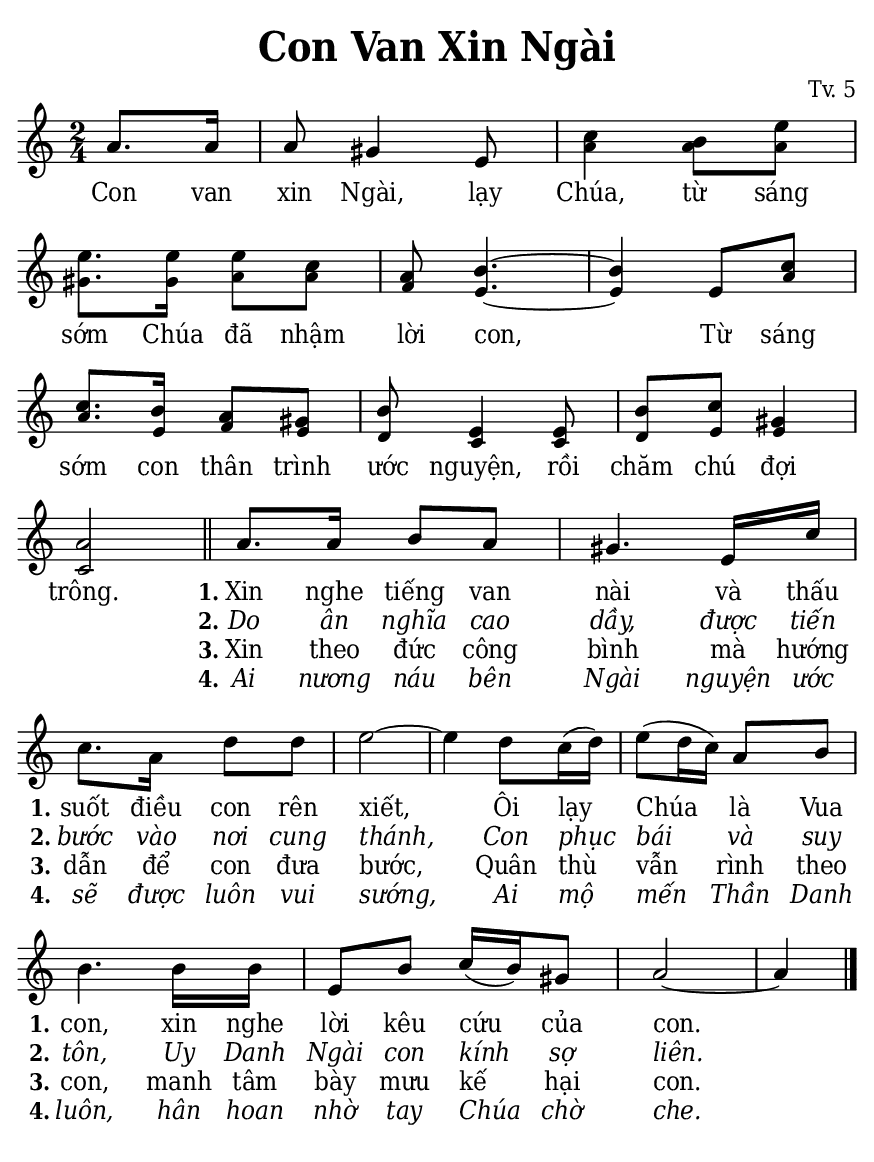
% Cài đặt chung\
\version "2.22.1"
\include "english.ly"

\header {
  title = \markup { \fontsize #1 "Con Van Xin Ngài" }
  composer = "Tv. 5"
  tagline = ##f
}

% Nhạc phiên khúc
nhacPhienKhucSop = \relative c'' {
  %<> \tweak extra-offset #'(-6.5 . -2.2) _\markup { \bold "ĐK:" }
  \partial 4 a8. a16 |
  a8 gs4 e8 |
  c'4 b8 e |
  e8. e16 e8 c |
  a b4. ~ |
  b4 e,8 c' |
  c8. b16 a8 gs |
  b e,4 e8 |
  b' c gs4 |
  a2 \bar "||"
  
  a8. a16 b8 a |
  gs4. e16 c' |
  c8. a16 d8 d |
  e2 ~ |
  e4 d8 c16 (d) |
  e8 (d16 c) a8 b |
  b4. b16 b |
  e,8 b' c16 (b) gs8 |
  a2 ~ |
  a4 \bar "|."
}

nhacPhienKhucAlto = \relative c'' {
  a8. a16 |
  a8 gs4 e8 |
  a4 a8 a |
  gs8. gs16 a8 a |
  f e4. ~ |
  e4 e8 a |
  a8. e16 f8 e |
  d c4 c8 |
  d e e4 |
  c2
}

% Lời phiên khúc
loiPhienKhucSop = \lyrics {
  %\set stanza = "ĐK:"
  Con van xin Ngài,
  lạy Chúa, từ sáng sớm Chúa đã nhậm lời con,
  Từ sáng sớm con thân trình ước nguyện,
  rồi chăm chú đợi trông.
  <<
    {
      \set stanza = "1."
      Xin nghe tiếng van nài
      và thấu suốt điều con rên xiết,
      Ôi lạy Chúa là Vua con,
      xin nghe lời kêu cứu của con.
    }
    \new Lyrics {
	    \set associatedVoice = "beSop"
	    \set stanza = "2."
      \override Lyrics.LyricText.font-shape = #'italic
	    Do ân nghĩa cao dầy,
	    được tiến bước vào nơi cung thánh,
	    Con phục bái và suy tôn,
	    Uy Danh Ngài con kính sợ liên.
    }
    \new Lyrics {
	    \set associatedVoice = "beSop"
	    \set stanza = "3."
	    Xin theo đức công bình mà hướng dẫn
	    để con đưa bước,
	    Quân thù vẫn rình theo con,
	    manh tâm bày mưu kế hại con.
    }
    \new Lyrics {
	    \set associatedVoice = "beSop"
	    \set stanza = "4."
      \override Lyrics.LyricText.font-shape = #'italic
	    Ai nương náu bên Ngài
	    nguyện ước sẽ được luôn vui sướng,
	    Ai mộ mến Thần Danh luôn,
	    hân hoan nhờ tay Chúa chờ che.
    }
  >>
}

% Dàn trang
\paper {
  #(set-paper-size "a5")
  top-margin = 3\mm
  bottom-margin = 3\mm
  left-margin = 3\mm
  right-margin = 3\mm
  indent = #0
  #(define fonts
	 (make-pango-font-tree "Deja Vu Serif Condensed"
	 		       "Deja Vu Serif Condensed"
			       "Deja Vu Serif Condensed"
			       (/ 20 20)))
  print-page-number = ##f
  system-system-spacing = #'((basic-distance . 0.1) (padding . 2.5))
}

TongNhip = {
  \key c \major \time 2/4
  \set Timing.beamExceptions = #'()
  \set Timing.baseMoment = #(ly:make-moment 1/4)
}

% mã nguồn cho những chức năng chưa hỗ trợ trong phiên bản lilypond hiện tại
% cung cấp bởi cộng đồng lilypond khi gửi email đến lilypond-user@gnu.org
% Đổi kích thước nốt cho bè phụ
notBePhu =
#(define-music-function (font-size music) (number? ly:music?)
   (for-some-music
     (lambda (m)
       (if (music-is-of-type? m 'rhythmic-event)
           (begin
             (set! (ly:music-property m 'tweaks)
                   (cons `(font-size . ,font-size)
                         (ly:music-property m 'tweaks)))
             #t)
           #f))
     music)
   music)

% in số phiên khúc trên mỗi dòng
#(define (add-grob-definition grob-name grob-entry)
    (set! all-grob-descriptions
          (cons ((@@ (lily) completize-grob-entry)
                 (cons grob-name grob-entry))
                all-grob-descriptions)))

#(add-grob-definition
   'StanzaNumberSpanner
   `((direction . ,LEFT)
     (font-series . bold)
     (padding . 0.5)
     (side-axis . ,X)
     (stencil . ,ly:text-interface::print)
     (X-offset . ,ly:side-position-interface::x-aligned-side)
     (Y-extent . ,grob::always-Y-extent-from-stencil)
     (meta . ((class . Spanner)
              (interfaces . (font-interface
                             side-position-interface
                             stanza-number-interface
                             text-interface))))))

\layout {
  \context {
    \Global
    \grobdescriptions #all-grob-descriptions
  }
  \context {
    \Score
    \remove Stanza_number_align_engraver
    \consists
      #(lambda (context)
         (let ((texts '())
               (syllables '()))
           (make-engraver
            (acknowledgers
             ((stanza-number-interface engraver grob source-engraver)
                (set! texts (cons grob texts)))
             ((lyric-syllable-interface engraver grob source-engraver)
                (set! syllables (cons grob syllables))))
            ((stop-translation-timestep engraver)
               (for-each
                (lambda (text)
                  (for-each
                   (lambda (syllable)

                     (ly:pointer-group-interface::add-grob text 'side-support-elements syllable))

                   syllables))
                texts)
               (set! syllables '())))))
  }
  \context {
    \Lyrics
    \remove Stanza_number_engraver
    \consists
      #(lambda (context)
         (let ((text #f))
           (make-engraver
            ((process-music engraver)
               (if (not text)
                   (let ((stanza (ly:context-property context 'stanza #f)))
                     (if stanza
                         (begin

                           (set! text (ly:engraver-make-grob engraver 'StanzaNumberSpanner '()))                            (let ((column (ly:context-property context 'currentCommandColumn)))

                             (ly:grob-set-property! text 'text stanza)
                             (ly:spanner-set-bound! text LEFT column)))))))
            ((finalize engraver)
               (if text

                   (let ((column (ly:context-property context 'currentCommandColumn)))

                     (ly:spanner-set-bound! text RIGHT column)))))))
    \override StanzaNumberSpanner.horizon-padding = 10000
  }
}
% kết thúc mã nguồn

\score {
  \new ChoirStaff <<
    \new Staff \with {
        \consists "Merge_rests_engraver"
        printPartCombineTexts = ##f
      }
      <<
      \new Voice \TongNhip \partCombine 
        \nhacPhienKhucSop
        \notBePhu -1 { \nhacPhienKhucAlto }
      \new NullVoice = beSop \nhacPhienKhucSop
      \new Lyrics \lyricsto beSop \loiPhienKhucSop
      >>
  >>
  \layout {
    \override Lyrics.LyricSpace.minimum-distance = #2
    \override Score.BarNumber.break-visibility = ##(#f #f #f)
    \override Score.SpacingSpanner.uniform-stretching = ##t
  } 
}
